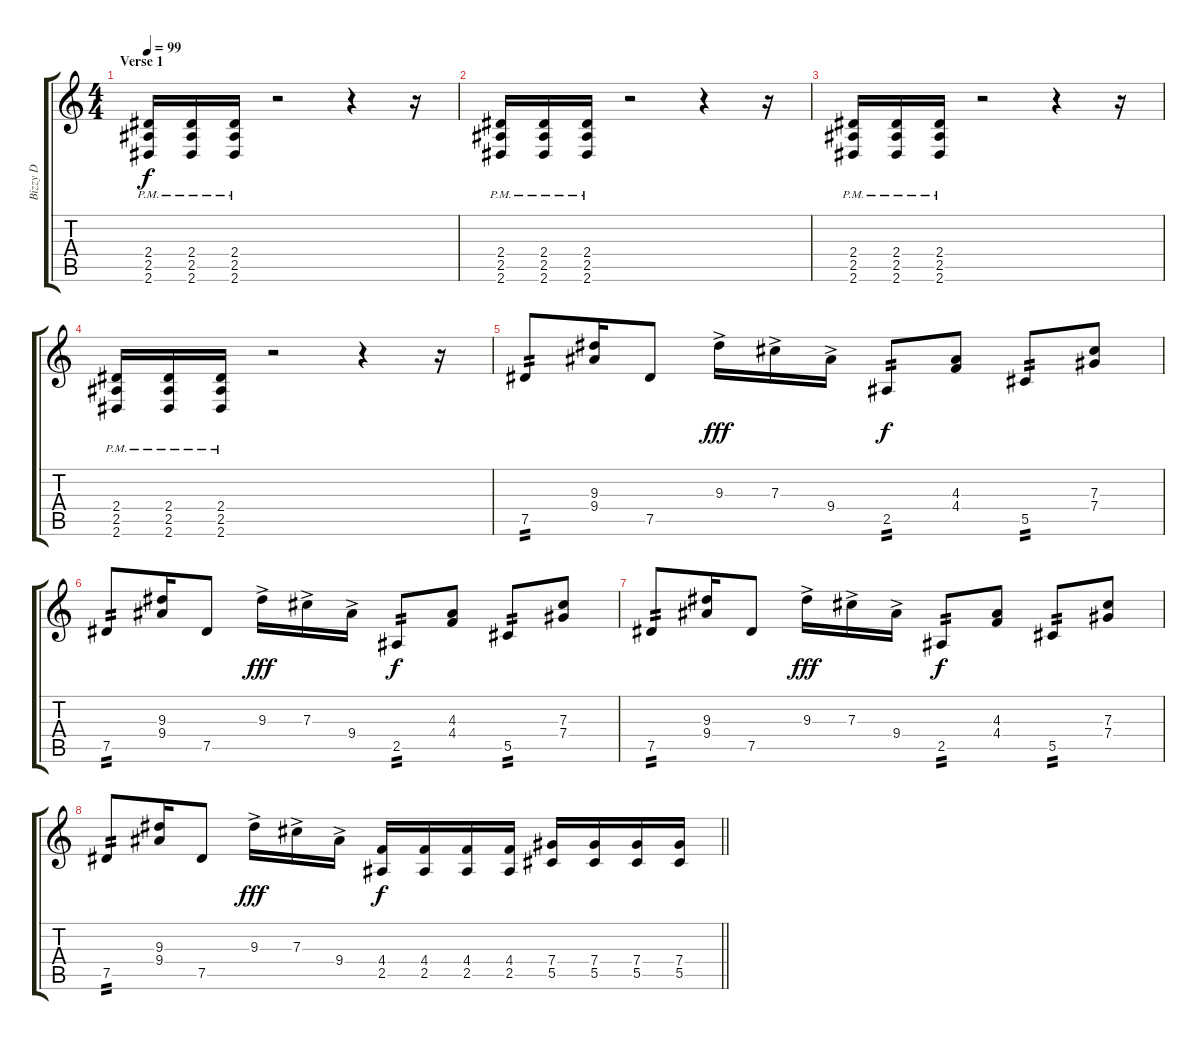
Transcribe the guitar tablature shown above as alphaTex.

\track ("Bizzy D" "Bizzy D") {instrument overdrivenguitar}
\staff {score tabs}
\tuning (Eb4 Bb3 Gb3 Db3 Ab2 Db2) {hide}
\ts (4 4)
\section ("" "Verse 1")
\tempo 99
\clef g2
\ks c
(2.4 2.5 2.6{pm}).16{dy f} (2.4 2.5 2.6{pm}).16 (2.4{pm} 2.5 2.6{pm}).16 r.2 r.4 r.16 |
(2.4 2.5 2.6{pm}).16 (2.4 2.5 2.6{pm}).16 (2.4{pm} 2.5{pm} 2.6{pm}).16 r.2 r.4 r.16 |
(2.4 2.5 2.6{pm}).16 (2.4 2.5 2.6{pm}).16 (2.4 2.5 2.6{pm}).16 r.2 r.4 r.16 |
(2.4 2.5 2.6{pm}).16 (2.4 2.5 2.6{pm}).16 (2.4 2.5 2.6{pm}).16 r.2 r.4 r.16 |
7.5.8{tp 2 volume 10 instrument distortionguitar} (9.3 9.4).16 7.5.8 9.3{ac}.16{dy fff} 7.3{ac}.16 9.4{ac}.16 2.5.8{tp 2 dy f} (4.3 4.4).8 5.5.8{tp 2} (7.3 7.4).8 |
7.5.8{tp 2} (9.3 9.4).16 7.5.8 9.3{ac}.16{dy fff} 7.3{ac}.16 9.4{ac}.16 2.5.8{tp 2 dy f} (4.3 4.4).8 5.5.8{tp 2} (7.3 7.4).8 |
7.5.8{tp 2} (9.3 9.4).16 7.5.8 9.3{ac}.16{dy fff} 7.3{ac}.16 9.4{ac}.16 2.5.8{tp 2 dy f} (4.3 4.4).8 5.5.8{tp 2} (7.3 7.4).8 |
\barLineRight lightlight
7.5.8{tp 2} (9.3 9.4).16 7.5.8 9.3{ac}.16{dy fff} 7.3{ac}.16 9.4{ac}.16 (4.4 2.5).16{dy f volume 15 instrument overdrivenguitar} (4.4 2.5).16 (4.4 2.5).16 (4.4 2.5).16 (7.4 5.5).16 (7.4 5.5).16 (7.4 5.5).16 (7.4 5.5).16
